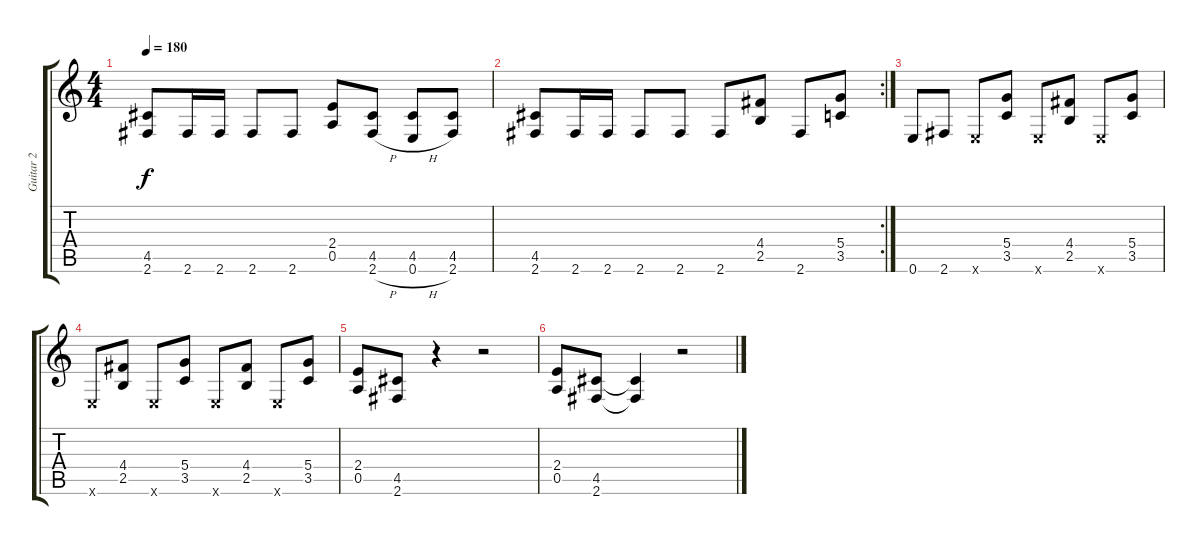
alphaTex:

\track ("Guitar 2" "Guitar 2") {instrument overdrivenguitar}
\staff {score tabs}
\tuning (E4 B3 G3 D3 A2 E2) {hide}
\ts (4 4)
\tempo 180
\clef g2
\ks c
(4.5 2.6).8{dy f} 2.6.16 2.6.16 2.6.8 2.6.8 (2.4 0.5).8 (4.5 2.6{h}).8 (4.5 0.6{h}).8 (4.5 2.6).8 |
\rc 2
(4.5 2.6).8 2.6.16 2.6.16 2.6.8 2.6.8 2.6.8 (4.4 2.5).8 2.6.8 (5.4 3.5).8 |
0.6.8 2.6.8 0.6{x}.8 (5.4 3.5).8 0.6{x}.8 (4.4 2.5).8 0.6{x}.8 (5.4 3.5).8 |
0.6{x}.8 (4.4 2.5).8 0.6{x}.8 (5.4 3.5).8 0.6{x}.8 (4.4 2.5).8 0.6{x}.8 (5.4 3.5).8 |
(2.4 0.5).8 (4.5 2.6).8 r.4 r.2 |
(2.4 0.5).8 (4.5 2.6).8 (4.5{t} 2.6{t}).4 r.2
